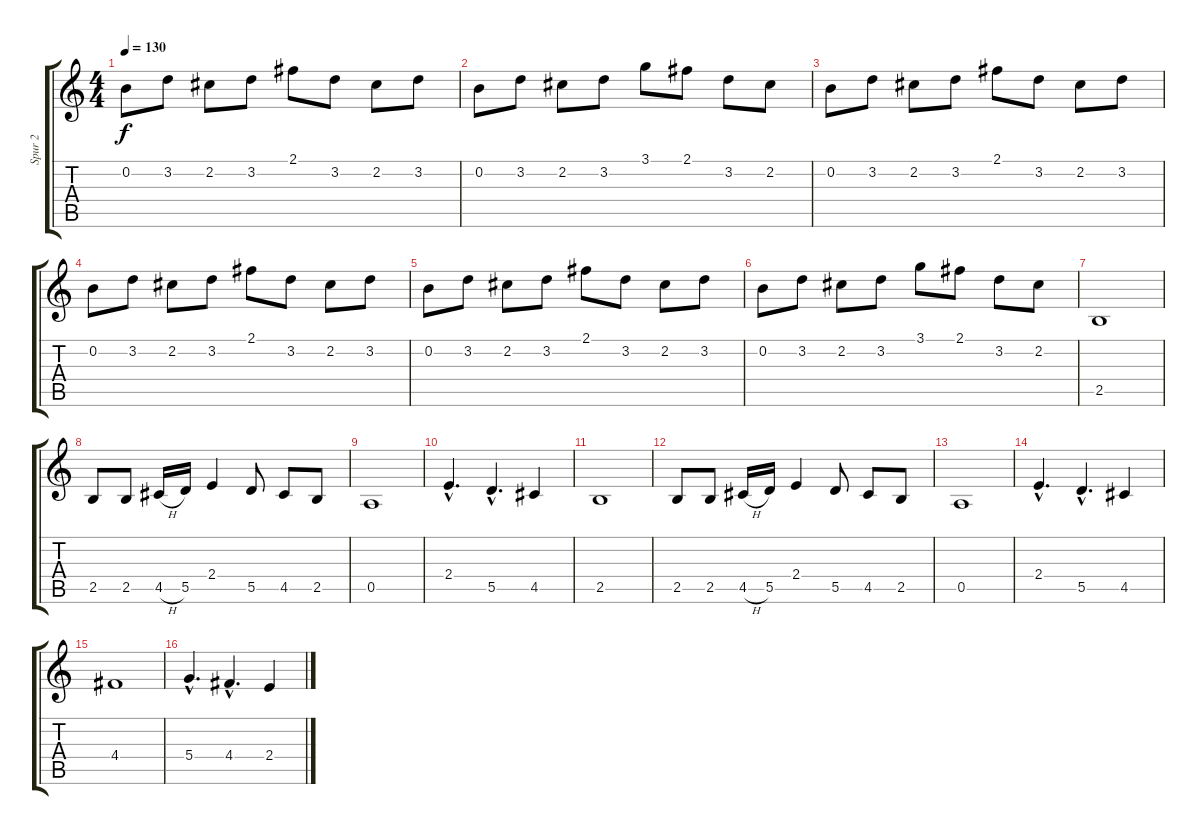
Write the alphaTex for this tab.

\track ("Spur 2" "Spur 2") {instrument distortionguitar}
\staff {score tabs}
\tuning (E4 B3 G3 D3 A2 E2) {hide}
\ts (4 4)
\tempo 130
\clef g2
\ks c
0.2.8{dy f} 3.2.8 2.2.8 3.2.8 2.1.8 3.2.8 2.2.8 3.2.8 |
0.2.8 3.2.8 2.2.8 3.2.8 3.1.8 2.1.8 3.2.8 2.2.8 |
0.2.8 3.2.8 2.2.8 3.2.8 2.1.8 3.2.8 2.2.8 3.2.8 |
0.2.8 3.2.8 2.2.8 3.2.8 2.1.8 3.2.8 2.2.8 3.2.8 |
0.2.8 3.2.8 2.2.8 3.2.8 2.1.8 3.2.8 2.2.8 3.2.8 |
0.2.8 3.2.8 2.2.8 3.2.8 3.1.8 2.1.8 3.2.8 2.2.8 |
2.5.1 |
2.5.8 2.5.8 4.5{h}.16 5.5.16 2.4.4 5.5.8 4.5.8 2.5.8 |
0.5.1 |
2.4{hac}.4{d} 5.5{hac}.4{d} 4.5.4 |
2.5.1 |
2.5.8 2.5.8 4.5{h}.16 5.5.16 2.4.4 5.5.8 4.5.8 2.5.8 |
0.5.1 |
2.4{hac}.4{d} 5.5{hac}.4{d} 4.5.4 |
4.4.1 |
5.4{hac}.4{d} 4.4{hac}.4{d} 2.4.4
